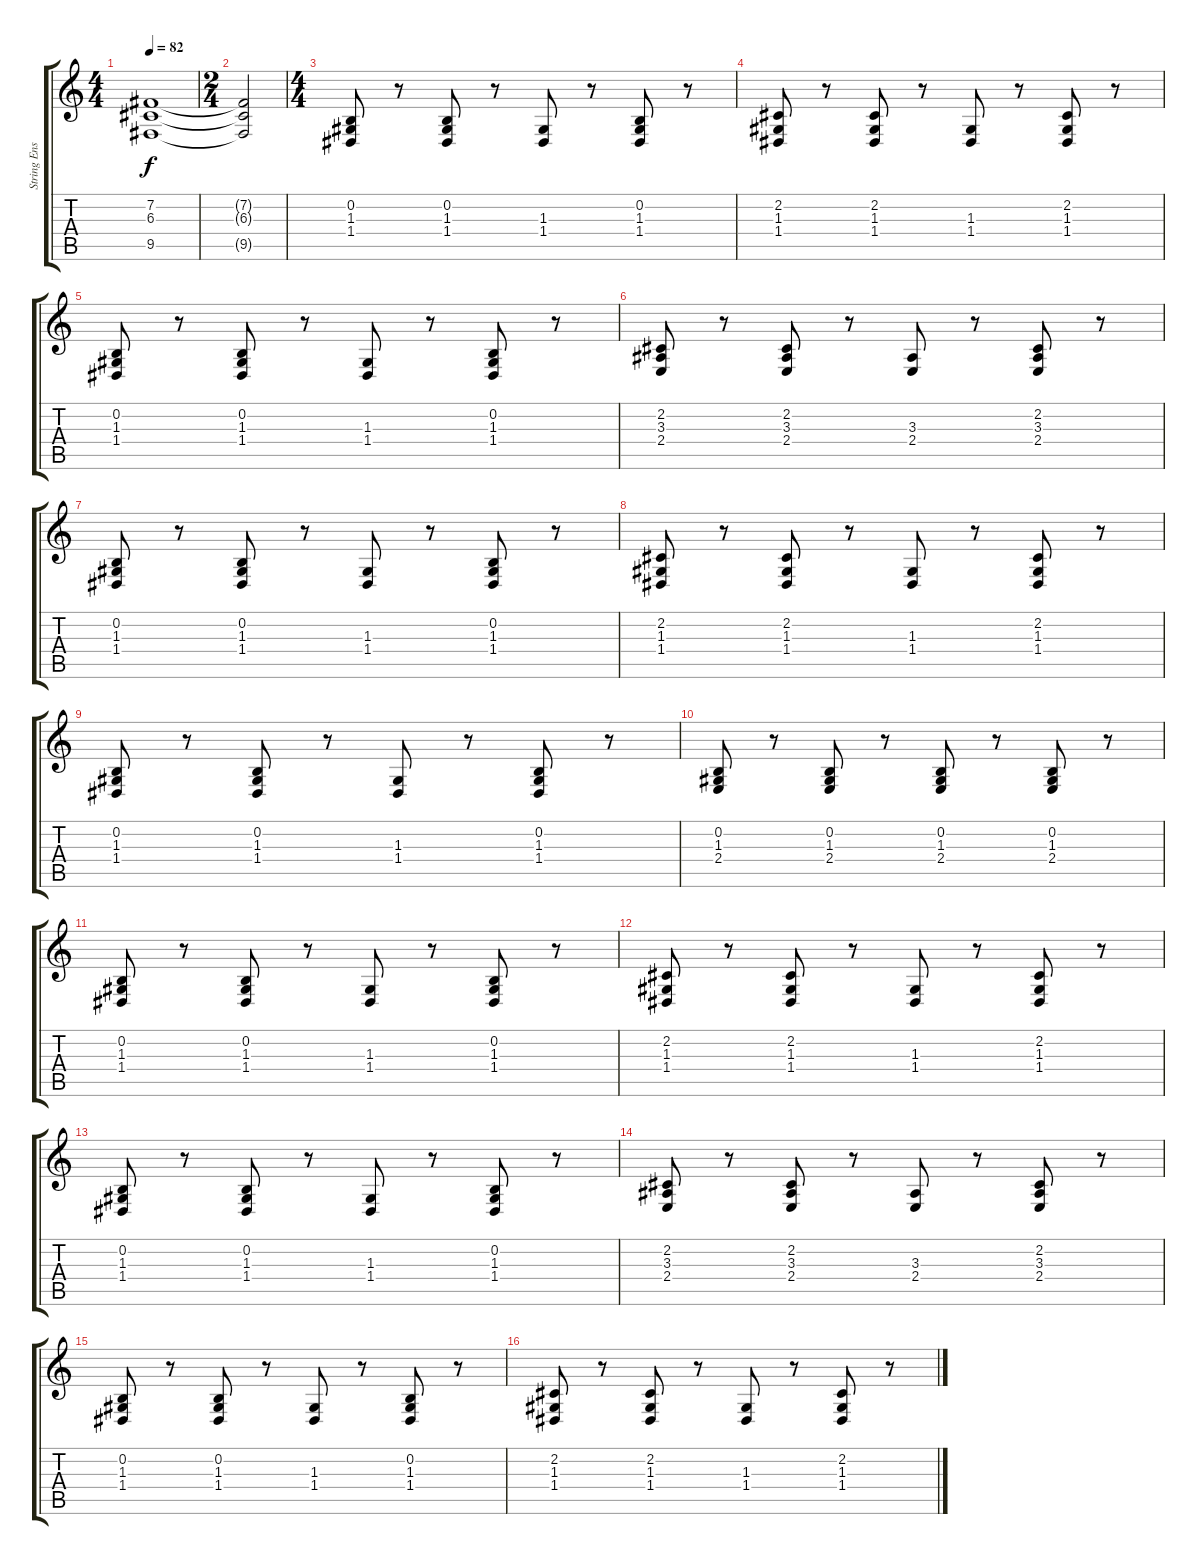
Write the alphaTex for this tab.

\track ("String Ensemble" "String Ens") {instrument stringensemble1}
\staff {score tabs}
\tuning (E4 B3 G3 D3 A2 E2) {hide}
\ts (4 4)
\tempo 82
\clef g2
\ks c
(7.2{t} 6.3{t} 9.5{t}).1{dy f} |
\ts (2 4)
(7.2{t} 6.3{t} 9.5{t}).2 |
\ts (4 4)
(0.2 1.3 1.4).8{volume 12} r.8 (0.2 1.3 1.4).8 r.8 (1.3 1.4).8 r.8 (0.2 1.3 1.4).8 r.8 |
(2.2 1.3 1.4).8 r.8 (2.2 1.3 1.4).8 r.8 (1.3 1.4).8 r.8 (2.2 1.3 1.4).8 r.8 |
(0.2 1.3 1.4).8 r.8 (0.2 1.3 1.4).8 r.8 (1.3 1.4).8 r.8 (0.2 1.3 1.4).8 r.8 |
(2.2 3.3 2.4).8 r.8 (2.2 3.3 2.4).8 r.8 (3.3 2.4).8 r.8 (2.2 3.3 2.4).8 r.8 |
(0.2 1.3 1.4).8 r.8 (0.2 1.3 1.4).8 r.8 (1.3 1.4).8 r.8 (0.2 1.3 1.4).8 r.8 |
(2.2 1.3 1.4).8 r.8 (2.2 1.3 1.4).8 r.8 (1.3 1.4).8 r.8 (2.2 1.3 1.4).8 r.8 |
(0.2 1.3 1.4).8 r.8 (0.2 1.3 1.4).8 r.8 (1.3 1.4).8 r.8 (0.2 1.3 1.4).8 r.8 |
(0.2 1.3 2.4).8 r.8 (0.2 1.3 2.4).8 r.8 (0.2 1.3 2.4).8 r.8 (0.2 1.3 2.4).8 r.8 |
(0.2 1.3 1.4).8 r.8 (0.2 1.3 1.4).8 r.8 (1.3 1.4).8 r.8 (0.2 1.3 1.4).8 r.8 |
(2.2 1.3 1.4).8 r.8 (2.2 1.3 1.4).8 r.8 (1.3 1.4).8 r.8 (2.2 1.3 1.4).8 r.8 |
(0.2 1.3 1.4).8 r.8 (0.2 1.3 1.4).8 r.8 (1.3 1.4).8 r.8 (0.2 1.3 1.4).8 r.8 |
(2.2 3.3 2.4).8 r.8 (2.2 3.3 2.4).8 r.8 (3.3 2.4).8 r.8 (2.2 3.3 2.4).8 r.8 |
(0.2 1.3 1.4).8 r.8 (0.2 1.3 1.4).8 r.8 (1.3 1.4).8 r.8 (0.2 1.3 1.4).8 r.8 |
(2.2 1.3 1.4).8 r.8 (2.2 1.3 1.4).8 r.8 (1.3 1.4).8 r.8 (2.2 1.3 1.4).8 r.8
